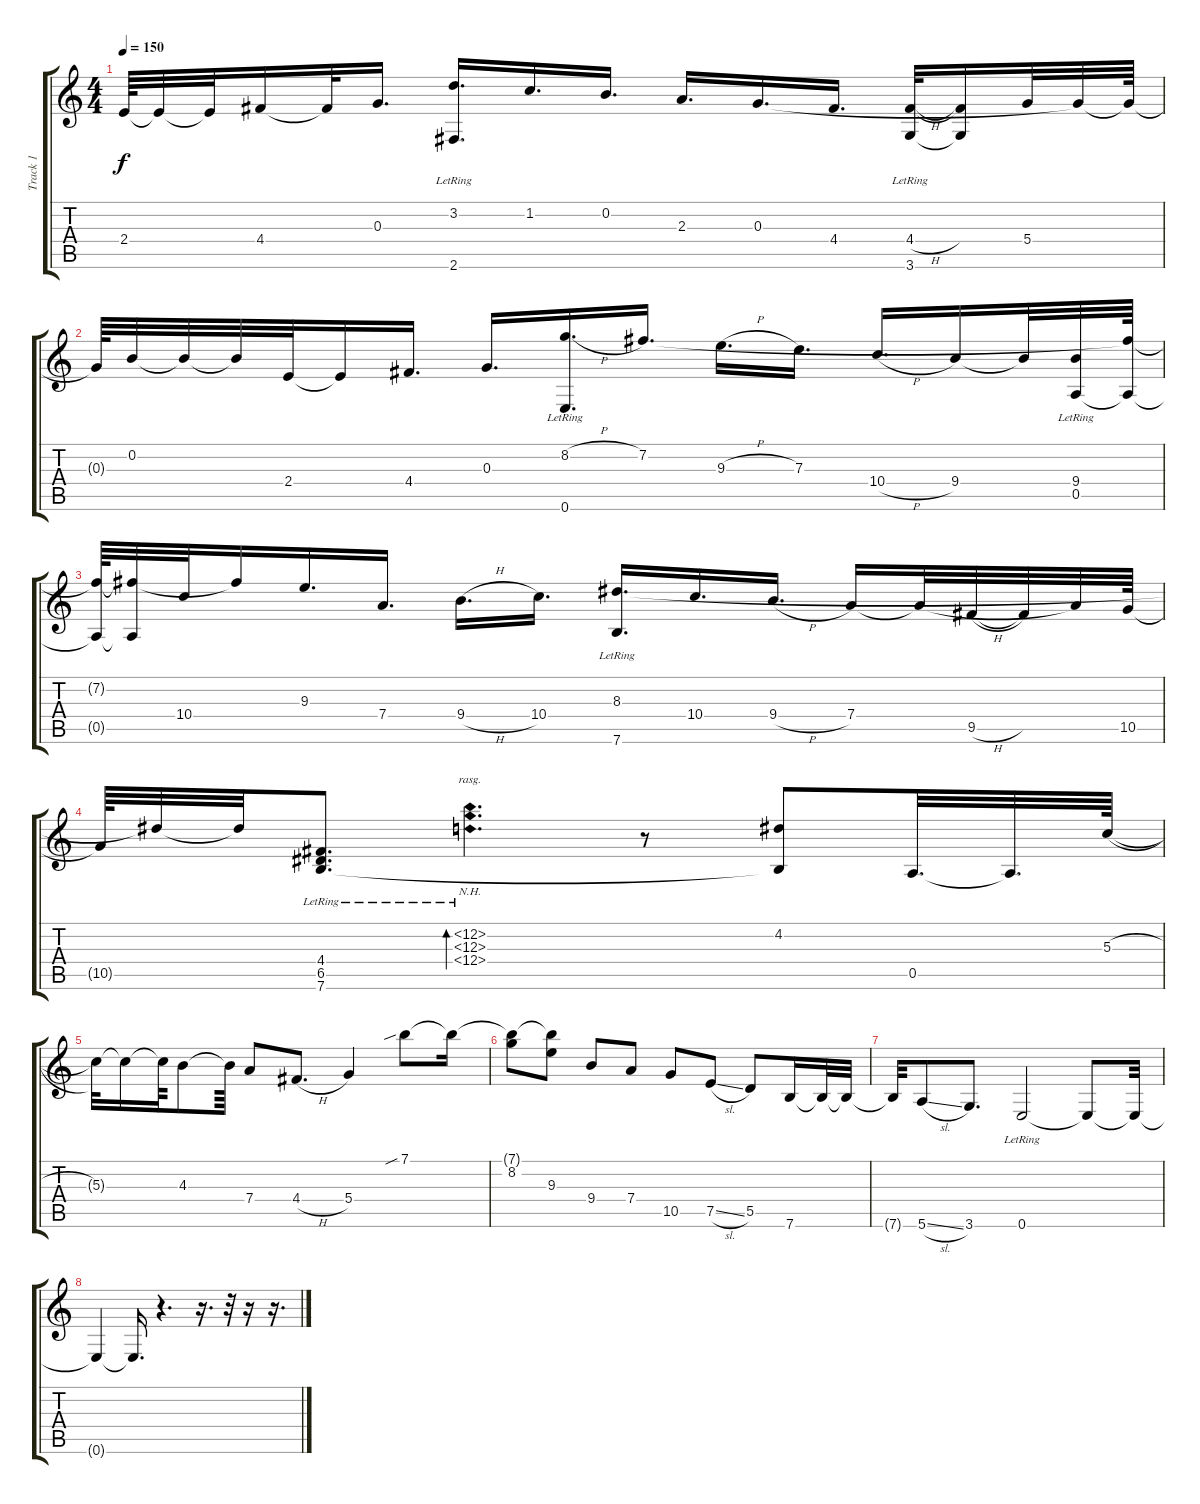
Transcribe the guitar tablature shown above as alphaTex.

\track ("Track 1" "Track 1") {instrument acousticguitarsteel}
\staff {score tabs}
\tuning (E4 B3 G3 D3 A2 E2) {hide}
\ts (4 4)
\tempo 150
\clef g2
\ks c
2.4{t}.64{dy f} 2.4{t}.32 2.4{t}.32 4.4.16 4.4{t}.32 0.3.16{d} (3.2 2.6{lr}).16{d} 1.2.16{d} 0.2.16{d} 2.3.16{d} 0.3.16{d} 4.4.16{d} (4.4{h} 3.6{lr}).32 (4.4{t} 3.6{t}).16 5.4.32 0.3{t}.32 0.3{t}.64 |
0.3{t}.64 0.2.32 0.2{t}.32 0.2{t}.32 2.4.32 2.4{t}.16 4.4.16{d} 0.3.16{d} (8.2{h} 0.6{lr}).16{d} 7.2.16{d} 9.3{h}.16{d} 7.3.16{d} 10.4{h}.16{d} 9.4.16 9.4{t}.32 (9.4 0.5{lr}).32 (7.2{t} 0.5{t}).64 |
(7.2{t} 0.5{t}).64 (7.2{t} 0.5{t}).32 10.4.32 7.2{t}.16 9.3.16{d} 7.4.16{d} 9.4{h}.16{d} 10.4.16{d} (8.3 7.6{lr}).16{d} 10.4.16{d} 9.4{h}.16{d} 7.4.16 7.4{t}.32 9.5{h}.32 9.5{t}.32 7.4{t}.32 10.5.64 |
10.5{t}.64 8.3{t}.32 8.3{t}.32 (4.4 6.5 7.6{lr}).8{d} (12.2{nh lr} 12.3{nh lr} 12.4{nh lr}).4{d bd 240 rasg ii} r.8 (4.2 7.6{t}).8 0.5.32{d} 0.5{t}.32{d} 5.3{h}.64 |
5.3{t}.32 5.3{t}.16 5.3{t}.64 4.3.8 4.3{t}.64 7.4.8 4.4{h}.8{d} 5.4.4 7.1{sib}.8 7.1{t}.16 |
(7.1{t} 8.2).8 (7.1{t} 9.3).8 9.4.8 7.4.8 10.5.8 7.5{sl}.8 5.5.8 7.6.16 7.6{t}.32 7.6{t}.32 |
7.6{t}.32 5.6{sl}.8 3.6.8{d} 0.6{lr}.2 0.6{t}.8 0.6{t}.32 |
0.6{t}.4 0.6{t}.16{d} r.4{d} r.16{d} r.32 r.16 r.16{d}
